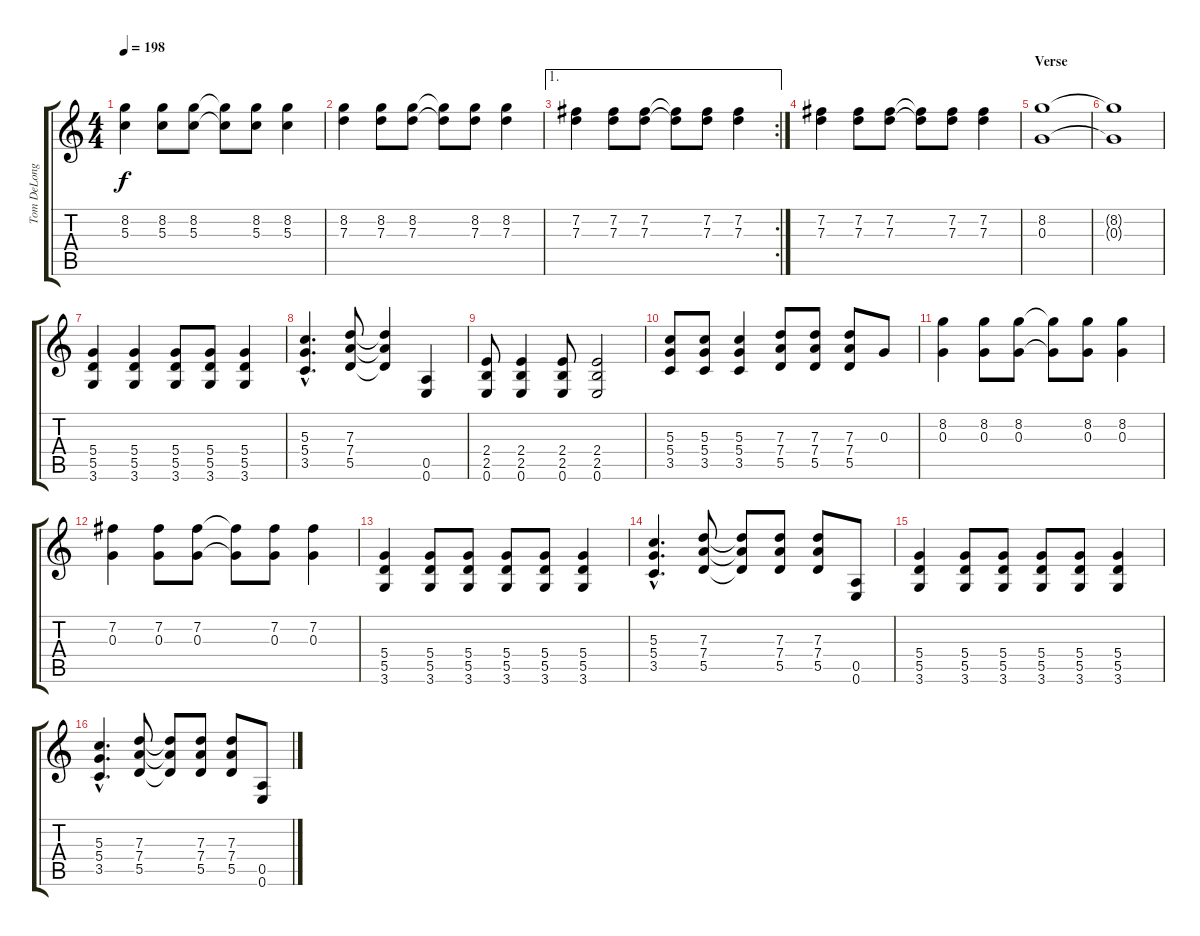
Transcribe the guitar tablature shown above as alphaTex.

\track ("Tom DeLonge: Guitar 1" "Tom DeLong") {instrument overdrivenguitar}
\staff {score tabs}
\tuning (E4 B3 G3 D3 A2 E2) {hide}
\ts (4 4)
\tempo 198
\clef g2
\ks c
(8.2 5.3).4{dy f} (8.2 5.3).8 (8.2 5.3).8 (8.2{t} 5.3{t}).8 (8.2 5.3).8 (8.2 5.3).4 |
(8.2 7.3).4 (8.2 7.3).8 (8.2 7.3).8 (8.2{t} 7.3{t}).8 (8.2 7.3).8 (8.2 7.3).4 |
\ae 1
\rc 2
(7.2 7.3).4 (7.2 7.3).8 (7.2 7.3).8 (7.2{t} 7.3{t}).8 (7.2 7.3).8 (7.2 7.3).4 |
(7.2 7.3).4 (7.2 7.3).8 (7.2 7.3).8 (7.2{t} 7.3{t}).8 (7.2 7.3).8 (7.2 7.3).4 |
\section ("" "Verse")
(8.2 0.3).1 |
(8.2{t} 0.3{t}).1 |
(5.4 5.5 3.6).4 (5.4 5.5 3.6).4 (5.4 5.5 3.6).8 (5.4 5.5 3.6).8 (5.4 5.5 3.6).4 |
(5.3{hac} 5.4{hac} 3.5{hac}).4{d} (7.3 7.4 5.5).8 (7.3{t} 7.4{t} 5.5{t}).4 (0.5 0.6).4 |
(2.4 2.5 0.6).8 (2.4 2.5 0.6).4 (2.4 2.5 0.6).8 (2.4 2.5 0.6).2 |
(5.3 5.4 3.5).8 (5.3 5.4 3.5).8 (5.3 5.4 3.5).4 (7.3 7.4 5.5).8 (7.3 7.4 5.5).8 (7.3 7.4 5.5).8 0.3.8 |
(8.2 0.3).4 (8.2 0.3).8 (8.2 0.3).8 (8.2{t} 0.3{t}).8 (8.2 0.3).8 (8.2 0.3).4 |
(7.2 0.3).4 (7.2 0.3).8 (7.2 0.3).8 (7.2{t} 0.3{t}).8 (7.2 0.3).8 (7.2 0.3).4 |
(5.4 5.5 3.6).4 (5.4 5.5 3.6).8 (5.4 5.5 3.6).8 (5.4 5.5 3.6).8 (5.4 5.5 3.6).8 (5.4 5.5 3.6).4 |
(5.3{hac} 5.4{hac} 3.5{hac}).4{d} (7.3 7.4 5.5).8 (7.3{t} 7.4{t} 5.5{t}).8 (7.3 7.4 5.5).8 (7.3 7.4 5.5).8 (0.5 0.6).8 |
(5.4 5.5 3.6).4 (5.4 5.5 3.6).8 (5.4 5.5 3.6).8 (5.4 5.5 3.6).8 (5.4 5.5 3.6).8 (5.4 5.5 3.6).4 |
(5.3{hac} 5.4{hac} 3.5{hac}).4{d} (7.3 7.4 5.5).8 (7.3{t} 7.4{t} 5.5{t}).8 (7.3 7.4 5.5).8 (7.3 7.4 5.5).8 (0.5 0.6).8
